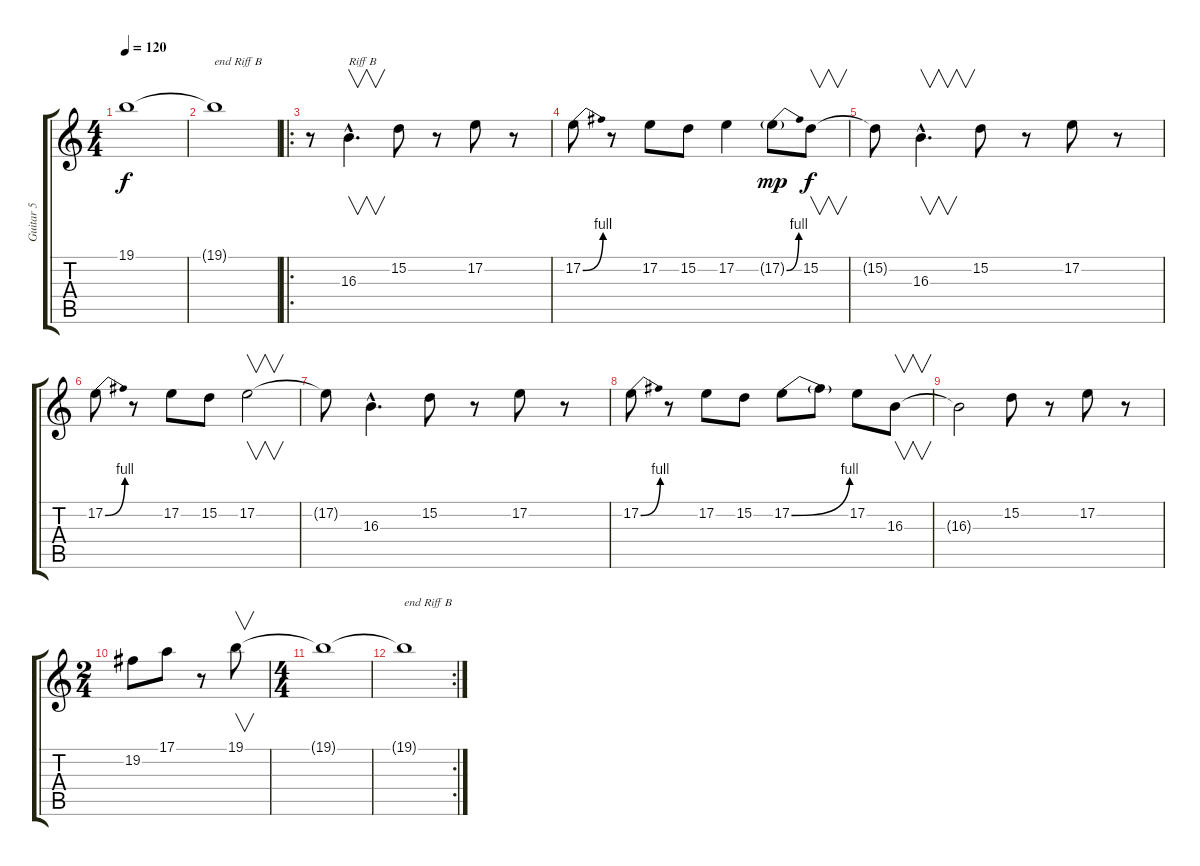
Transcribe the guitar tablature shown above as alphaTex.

\track ("Guitar 5" "Guitar 5") {instrument lead2sawtooth}
\staff {score tabs}
\tuning (E4 B3 G3 D3 A2 E2) {hide}
\ts (4 4)
\tempo 120
\clef g2
\ks c
19.1{t}.1{dy f} |
19.1{t}.1{txt "end Riff B"} |
\ro
r.8 16.3{hac}.4{v d txt "Riff B"} 15.2.8 r.8 17.2.8 r.8 |
17.2{be (bend 0 0 60 4)}.8 r.8 17.2.8 15.2.8 17.2.4 17.2{be (bend 0 0 60 4) g}.8{dy mp} 15.2.8{v dy f} |
15.2{t}.8 16.3{hac}.4{v d} 15.2.8 r.8 17.2.8 r.8 |
17.2{be (bend 0 0 60 4)}.8 r.8 17.2.8 15.2.8 17.2.2{v} |
17.2{t}.8 16.3{hac}.4{d} 15.2.8 r.8 17.2.8 r.8 |
17.2{be (bend 0 0 60 4)}.8 r.8 17.2.8 15.2.8 17.2{be (bend 0 0 60 4)}.8 17.2{t}.8 17.2.8 16.3.8{v} |
16.3{t}.2 15.2.8 r.8 17.2.8 r.8 |
\ts (2 4)
19.2.8 17.1.8 r.8 19.1.8{v} |
\ts (4 4)
19.1{t}.1 |
\rc 2
19.1{t}.1{txt "end Riff B"}
